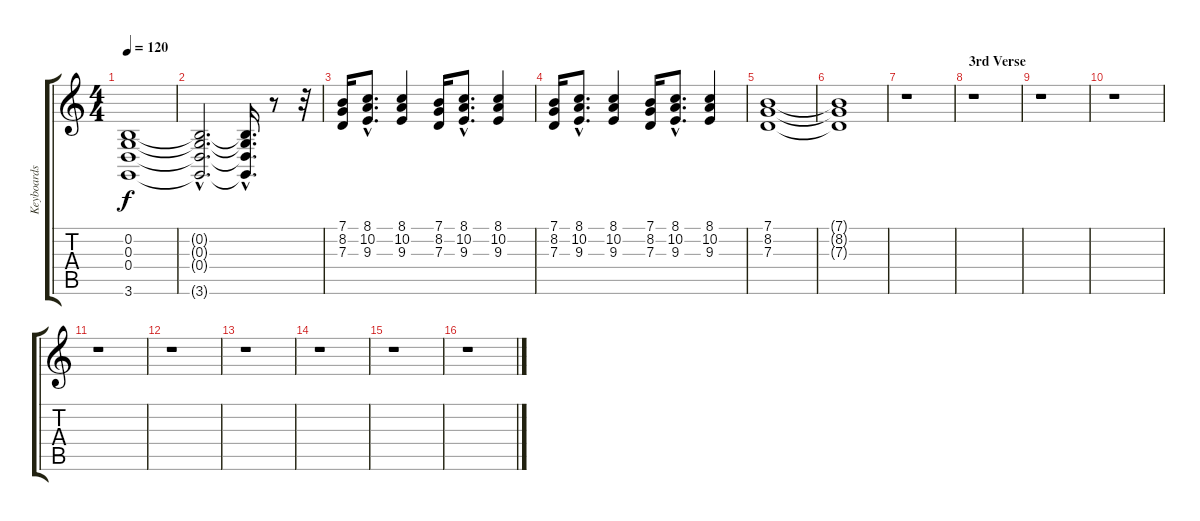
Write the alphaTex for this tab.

\track ("Keyboards - Geoff Downes" "Keyboards ") {instrument synthbrass1}
\staff {score tabs}
\tuning (E4 B3 G3 D3 A2 E2) {hide}
\ts (4 4)
\tempo 120
\clef g2
\ks c
(0.2 0.3 0.4 3.6).1{dy f} |
(0.2{hac t} 0.3{hac t} 0.4{hac t} 3.6{hac t}).2{d} (0.2{hac t} 0.3{hac t} 0.4{hac t} 3.6{hac t}).16{d} r.8 r.32 |
(7.1 8.2 7.3).16 (8.1{hac} 10.2{hac} 9.3{hac}).8{d} (8.1 10.2 9.3).4 (7.1 8.2 7.3).16 (8.1{hac} 10.2{hac} 9.3{hac}).8{d} (8.1 10.2 9.3).4 |
(7.1 8.2 7.3).16 (8.1{hac} 10.2{hac} 9.3{hac}).8{d} (8.1 10.2 9.3).4 (7.1 8.2 7.3).16 (8.1{hac} 10.2{hac} 9.3{hac}).8{d} (8.1 10.2 9.3).4 |
(7.1 8.2 7.3).1 |
(7.1{t} 8.2{t} 7.3{t}).1 |
r.1 |
\section ("" "3rd Verse")
r.1 |
r.1 |
r.1 |
r.1 |
r.1 |
r.1 |
r.1 |
r.1 |
r.1
